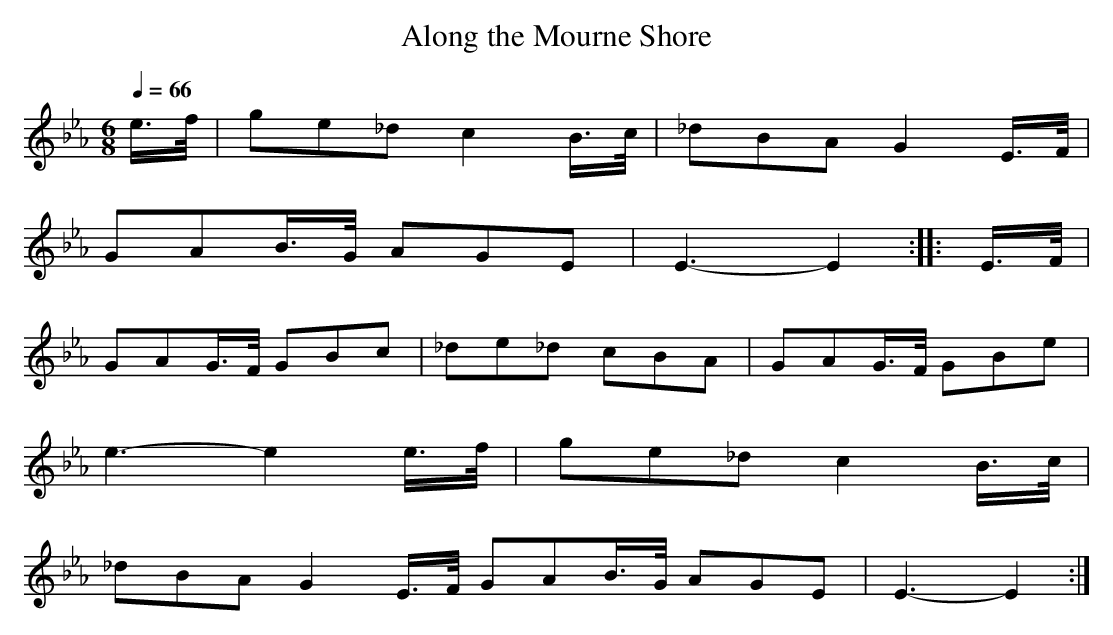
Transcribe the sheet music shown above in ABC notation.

X:1
T: Along the Mourne Shore
M: 6/8
L: 1/8
Q: 1/4=66
K: Eb % 3 flats
V:1
e/2>f/2|ge_d c2B/2>c/2|_dBA G2E/2>F/2|
GAB/2>G/2 AGE|E3-E2::E/2>F/2|
GAG/2>F/2 GBc|_de_d cBA|GAG/2>F/2 GBe|
e3-e2 e/2>f/2|ge_d c2 B/2>c/2|
_dBA G2 E/2>F/2 GAB/2>G/2 AGE|E3-E2:|
